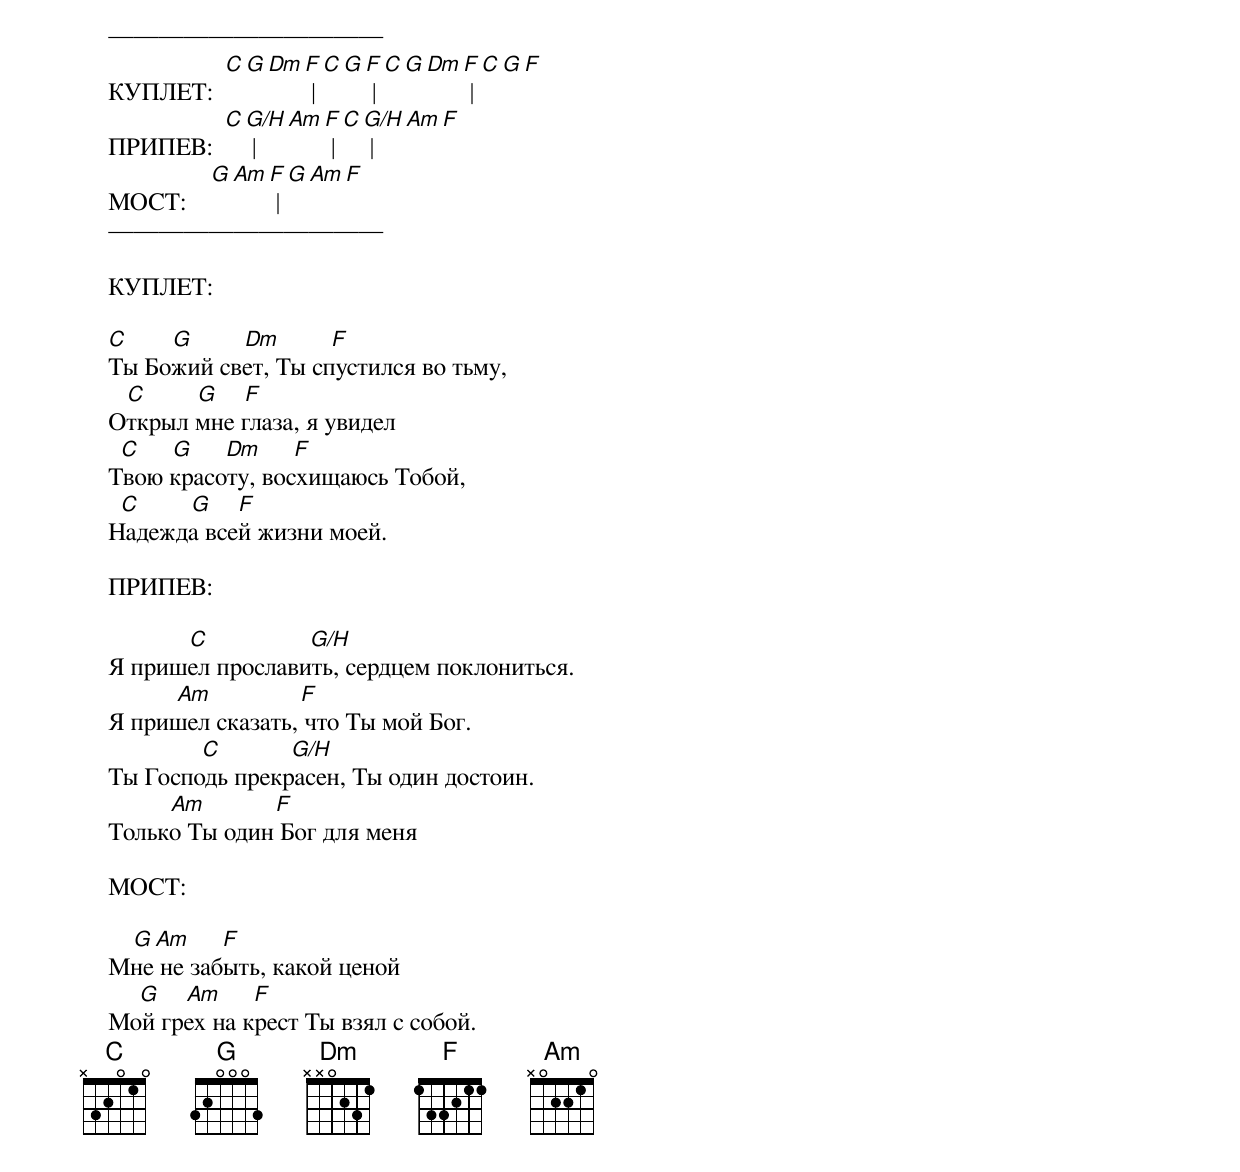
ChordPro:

    ───────────
    КУПЛЕТ:  [C][G][Dm][F] | [C][G][F] | [C][G][Dm][F] | [C][G][F]
    ПРИПЕВ:  [C][G/H] | [Am][F] | [C][G/H] | [Am][F]
    МОСТ:    [G][Am][F] | [G][Am][F]
    ───────────

    КУПЛЕТ:

    [C]       [G]        [Dm]        [F]
    Ты Божий свет, Ты спустился во тьму,
       [C]        [G]    [F]
    Открыл мне глаза, я увидел
      [C]     [G]     [Dm]     [F]
    Твою красоту, восхищаюсь Тобой,
      [C]        [G]    [F]
    Надежда всей жизни моей.

    ПРИПЕВ:

                 [C]                [G/H]
    Я пришел прославить, сердцем поклониться.
               [Am]              [F]
    Я пришел сказать, что Ты мой Бог.
                   [C]           [G/H]
    Ты Господь прекрасен, Ты один достоин.
              [Am]           [F]
    Только Ты один Бог для меня

    МОСТ:

        [G][Am]     [F]
    Мне не забыть, какой ценой
         [G]    [Am]     [F]
    Мой грех на крест Ты взял с собой.
